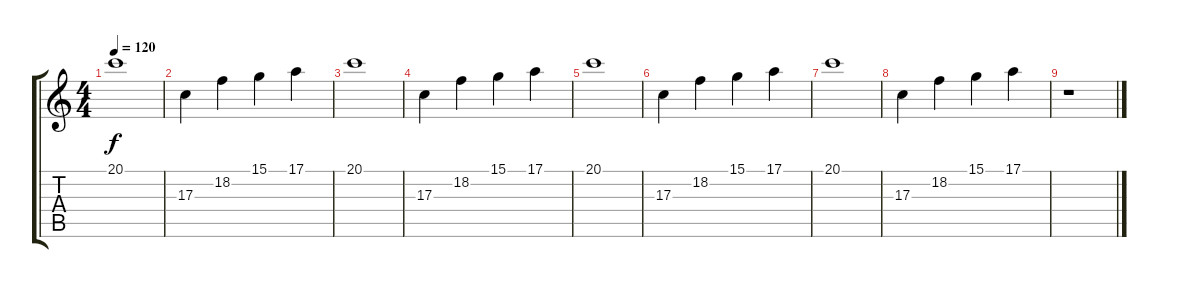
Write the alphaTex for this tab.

\track "" {instrument vibraphone}
\staff {score tabs}
\tuning (E4 B3 G3 D3 A2 E2) {hide}
\ts (4 4)
\tempo 120
\clef g2
\ks c
20.1.1{dy f} |
17.3.4 18.2.4 15.1.4 17.1.4 |
20.1.1 |
17.3.4 18.2.4 15.1.4 17.1.4 |
20.1.1 |
17.3.4 18.2.4 15.1.4 17.1.4 |
20.1.1 |
17.3.4 18.2.4 15.1.4 17.1.4 |
r.1
